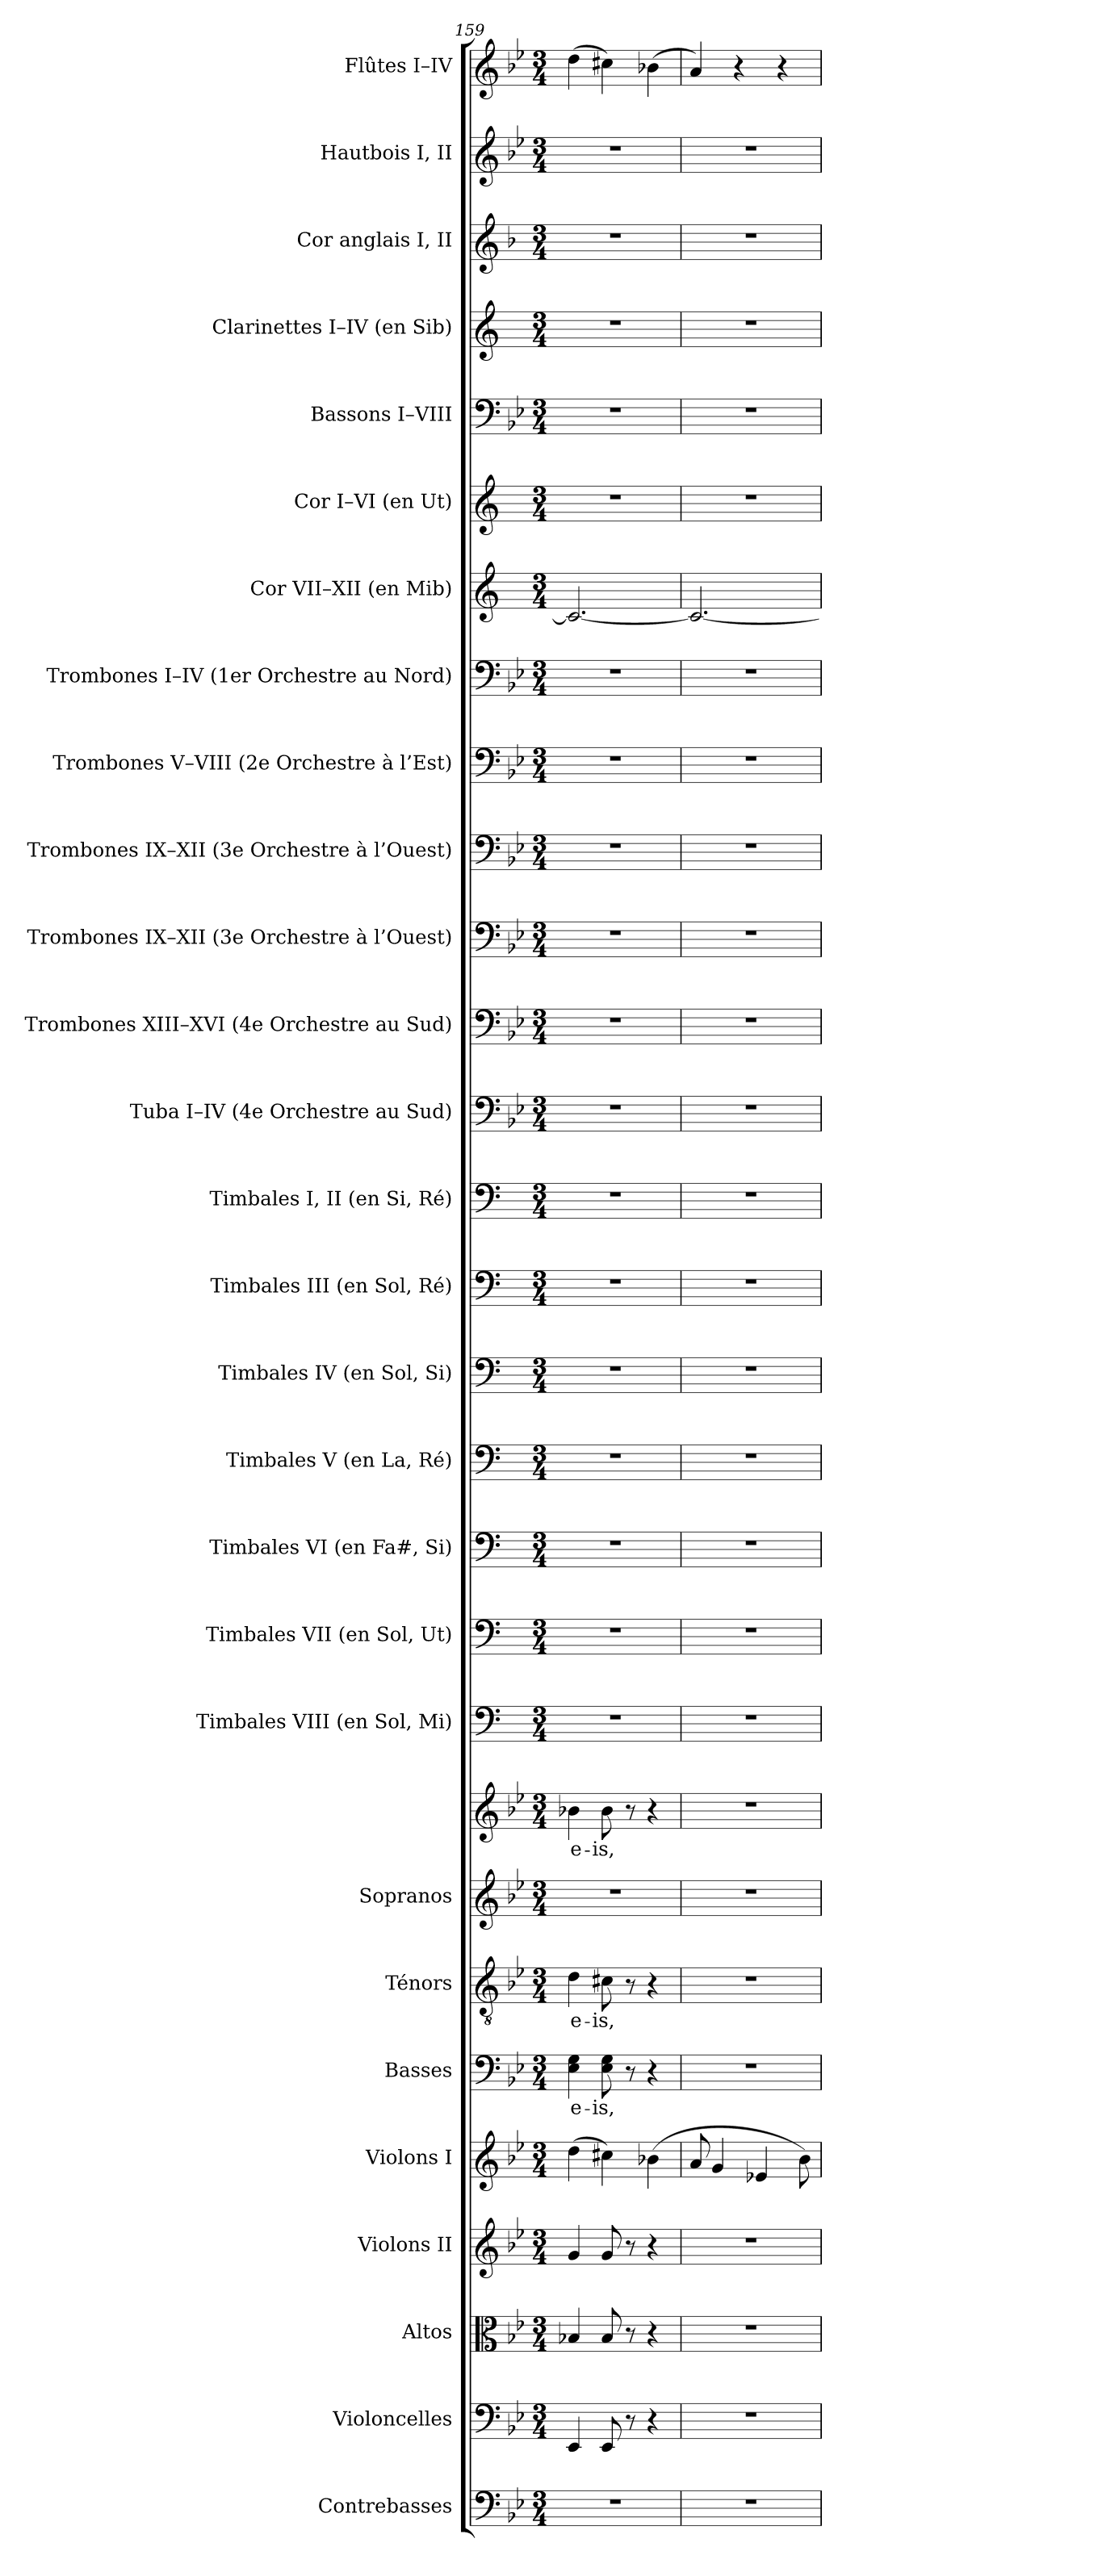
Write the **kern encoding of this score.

**kern	**kern	**kern	**kern	**kern	**kern	**text	**kern	**text	**kern	**kern	**text	**kern	**kern	**kern	**kern	**kern	**kern	**kern	**kern	**kern	**kern	**kern	**kern	**kern	**kern	**kern	**kern	**kern	**kern	**kern	**kern
*part28	*part27	*part26	*part25	*part24	*part23	*part23	*part22	*part22	*part21	*part21	*part21	*part20	*part19	*part18	*part17	*part16	*part15	*part14	*part13	*part12	*part11	*part10	*part9	*part8	*part7	*part6	*part5	*part4	*part3	*part2	*part1
*staff29	*staff28	*staff27	*staff26	*staff25	*staff24	*staff24	*staff23	*staff23	*staff22	*staff21	*staff21	*staff20	*staff19	*staff18	*staff17	*staff16	*staff15	*staff14	*staff13	*staff12	*staff11	*staff10	*staff9	*staff8	*staff7	*staff6	*staff5	*staff4	*staff3	*staff2	*staff1
*I"Contrebasses	*I"Violoncelles	*I"Altos	*I"Violons II	*I"Violons I	*I"Basses	*	*I"Ténors	*	*I"Sopranos	*	*	*I"Timbales VIII (en Sol, Mi)	*I"Timbales VII (en Sol, Ut)	*I"Timbales VI (en Fa#, Si)	*I"Timbales V (en La, Ré)	*I"Timbales IV (en Sol, Si)	*I"Timbales III (en Sol, Ré)	*I"Timbales I, II (en Si, Ré)	*I"Tuba I–IV (4e Orchestre au Sud)	*I"Trombones XIII–XVI (4e Orchestre au Sud)	*I"Trombones IX–XII (3e Orchestre à l’Ouest)	*I"Trombones IX–XII (3e Orchestre à l’Ouest)	*I"Trombones V–VIII (2e Orchestre à l’Est)	*I"Trombones I–IV (1er Orchestre au Nord)	*I"Cor VII–XII (en Mib)	*I"Cor I–VI (en Ut)	*I"Bassons I–VIII	*I"Clarinettes I–IV (en Sib)	*I"Cor anglais I, II	*I"Hautbois I, II	*I"Flûtes I–IV
*I'Cb.	*I'Vlles	*I'Altos	*I'Vns II	*I'Vns I	*I'Basses	*	*I'Tén.	*	*I'Sopr.	*	*	*I'VIII	*I'VII	*I'VI	*I'Timb.  V	*I'IV	*I'III	*I'I, II	*I'Tb.	*I'4e Orchestre	*	*I'Trb.  3e Orchestre	*I'2e Orchestre	*I'1er Orchestre	*I'Cor (Mib)	*I'Cor (Ut)	*I'Bns	*I'Cl. (Sib)	*I'C. a.	*I'Hb.	*I'Fl.
*clefF4	*clefF4	*clefC3	*clefG2	*clefG2	*clefF4	*	*clefGv2	*	*clefG2	*clefG2	*	*clefF4	*clefF4	*clefF4	*clefF4	*clefF4	*clefF4	*clefF4	*clefF4	*clefF4	*clefF4	*clefF4	*clefF4	*clefF4	*clefG2	*clefG2	*clefF4	*clefG2	*clefG2	*clefG2	*clefG2
*ITrd7c12	*	*	*	*	*	*	*ITrd7c12	*	*	*	*	*	*	*	*	*	*	*	*	*	*	*	*	*	*ITrd5c9	*ITrd7c12	*	*ITrd1c2	*ITrd4c7	*	*
*k[b-e-]	*k[b-e-]	*k[b-e-]	*k[b-e-]	*k[b-e-]	*k[b-e-]	*	*k[b-e-]	*	*k[b-e-]	*k[b-e-]	*	*k[]	*k[]	*k[]	*k[]	*k[]	*k[]	*k[]	*k[b-e-]	*k[b-e-]	*k[b-e-]	*k[b-e-]	*k[b-e-]	*k[b-e-]	*k[b-e-a-]	*k[]	*k[b-e-]	*k[b-e-]	*k[b-e-]	*k[b-e-]	*k[b-e-]
*B-:	*B-:	*B-:	*B-:	*B-:	*B-:	*	*B-:	*	*B-:	*B-:	*	*C:	*C:	*C:	*C:	*C:	*C:	*C:	*B-:	*B-:	*B-:	*B-:	*B-:	*B-:	*E-:	*C:	*B-:	*B-:	*B-:	*B-:	*B-:
*M3/4	*M3/4	*M3/4	*M3/4	*M3/4	*M3/4	*	*M3/4	*	*M3/4	*M3/4	*	*M3/4	*M3/4	*M3/4	*M3/4	*M3/4	*M3/4	*M3/4	*M3/4	*M3/4	*M3/4	*M3/4	*M3/4	*M3/4	*M3/4	*M3/4	*M3/4	*M3/4	*M3/4	*M3/4	*M3/4
=159	=159	=159	=159	=159	=159	=159	=159	=159	=159	=159	=159	=159	=159	=159	=159	=159	=159	=159	=159	=159	=159	=159	=159	=159	=159	=159	=159	=159	=159	=159	=159
!LO:N:vis=1	!	!	!	!	!	!	!	!	!	!	!	!	!	!	!	!	!	!	!	!	!	!	!	!	!	!	!	!	!	!	!
!	!	!	!	!	!	!LO:LY:b:color=#000000	!	!	!	!	!	!	!	!	!	!	!	!	!	!	!	!	!	!	!	!	!	!	!	!	!
!	!	!	!	!	!	!	!	!LO:LY:b:color=#000000	!LO:N:vis=1	!	!	!	!	!	!	!	!	!	!	!	!	!	!	!	!	!	!	!	!	!	!
!	!	!	!	!	!	!	!	!	!	!	!LO:LY:b:color=#000000	!LO:N:vis=1	!LO:N:vis=1	!LO:N:vis=1	!LO:N:vis=1	!LO:N:vis=1	!LO:N:vis=1	!LO:N:vis=1	!LO:N:vis=1	!LO:N:vis=1	!LO:N:vis=1	!LO:N:vis=1	!LO:N:vis=1	!LO:N:vis=1	!	!LO:N:vis=1	!LO:N:vis=1	!LO:N:vis=1	!LO:N:vis=1	!LO:N:vis=1	!
2.r	4EE-i/	4B-Xi/	4gi/	(4ddi\	4E-i\ 4Gi	e-	4Di\	e-	2.r	4b-Xi\	e-	2.r	2.r	2.r	2.r	2.r	2.r	2.r	2.r	2.r	2.r	2.r	2.r	2.r	2.E-i/_<	2.r	2.r	2.r	2.r	2.r	(4ddi\
!	!	!	!	!	!	!LO:LY:b:color=#000000	!	!	!	!	!	!	!	!	!	!	!	!	!	!	!	!	!	!	!	!	!	!	!	!	!
!	!	!	!	!	!	!	!	!LO:LY:b:color=#000000	!	!	!	!	!	!	!	!	!	!	!	!	!	!	!	!	!	!	!	!	!	!	!
!	!	!	!	!	!	!	!	!	!	!	!LO:LY:b:color=#000000	!	!	!	!	!	!	!	!	!	!	!	!	!	!	!	!	!	!	!	!
.	8EE-i/	8B-i/	8gi/	4cc#Xi\)	8E-i\ 8Gi	-is,	8C#Xi\	-is,	.	8b-i\	-is,	.	.	.	.	.	.	.	.	.	.	.	.	.	.	.	.	.	.	.	4cc#Xi\)
.	8r	8r	8r	.	8r	.	8r	.	.	8r	.	.	.	.	.	.	.	.	.	.	.	.	.	.	.	.	.	.	.	.	.
.	4r	4r	4r	(4b-Xi\	4r	.	4r	.	.	4r	.	.	.	.	.	.	.	.	.	.	.	.	.	.	.	.	.	.	.	.	(4b-Xi\
=160	=160	=160	=160	=160	=160	=160	=160	=160	=160	=160	=160	=160	=160	=160	=160	=160	=160	=160	=160	=160	=160	=160	=160	=160	=160	=160	=160	=160	=160	=160	=160
!LO:N:vis=1	!LO:N:vis=1	!LO:N:vis=1	!LO:N:vis=1	!	!LO:N:vis=1	!	!LO:N:vis=1	!	!LO:N:vis=1	!LO:N:vis=1	!	!LO:N:vis=1	!LO:N:vis=1	!LO:N:vis=1	!LO:N:vis=1	!LO:N:vis=1	!LO:N:vis=1	!LO:N:vis=1	!LO:N:vis=1	!LO:N:vis=1	!LO:N:vis=1	!LO:N:vis=1	!LO:N:vis=1	!LO:N:vis=1	!	!LO:N:vis=1	!LO:N:vis=1	!LO:N:vis=1	!LO:N:vis=1	!LO:N:vis=1	!
2.r	2.r	2.r	2.r	8ai/	2.r	.	2.r	.	2.r	2.r	.	2.r	2.r	2.r	2.r	2.r	2.r	2.r	2.r	2.r	2.r	2.r	2.r	2.r	2.E-i/_<	2.r	2.r	2.r	2.r	2.r	4ai/)
.	.	.	.	4gi/	.	.	.	.	.	.	.	.	.	.	.	.	.	.	.	.	.	.	.	.	.	.	.	.	.	.	.
.	.	.	.	.	.	.	.	.	.	.	.	.	.	.	.	.	.	.	.	.	.	.	.	.	.	.	.	.	.	.	4r
.	.	.	.	4e-Xi/	.	.	.	.	.	.	.	.	.	.	.	.	.	.	.	.	.	.	.	.	.	.	.	.	.	.	.
.	.	.	.	.	.	.	.	.	.	.	.	.	.	.	.	.	.	.	.	.	.	.	.	.	.	.	.	.	.	.	4r
.	.	.	.	8b-i\)	.	.	.	.	.	.	.	.	.	.	.	.	.	.	.	.	.	.	.	.	.	.	.	.	.	.	.
=	=	=	=	=	=	=	=	=	=	=	=	=	=	=	=	=	=	=	=	=	=	=	=	=	=	=	=	=	=	=	=
*-	*-	*-	*-	*-	*-	*-	*-	*-	*-	*-	*-	*-	*-	*-	*-	*-	*-	*-	*-	*-	*-	*-	*-	*-	*-	*-	*-	*-	*-	*-	*-
